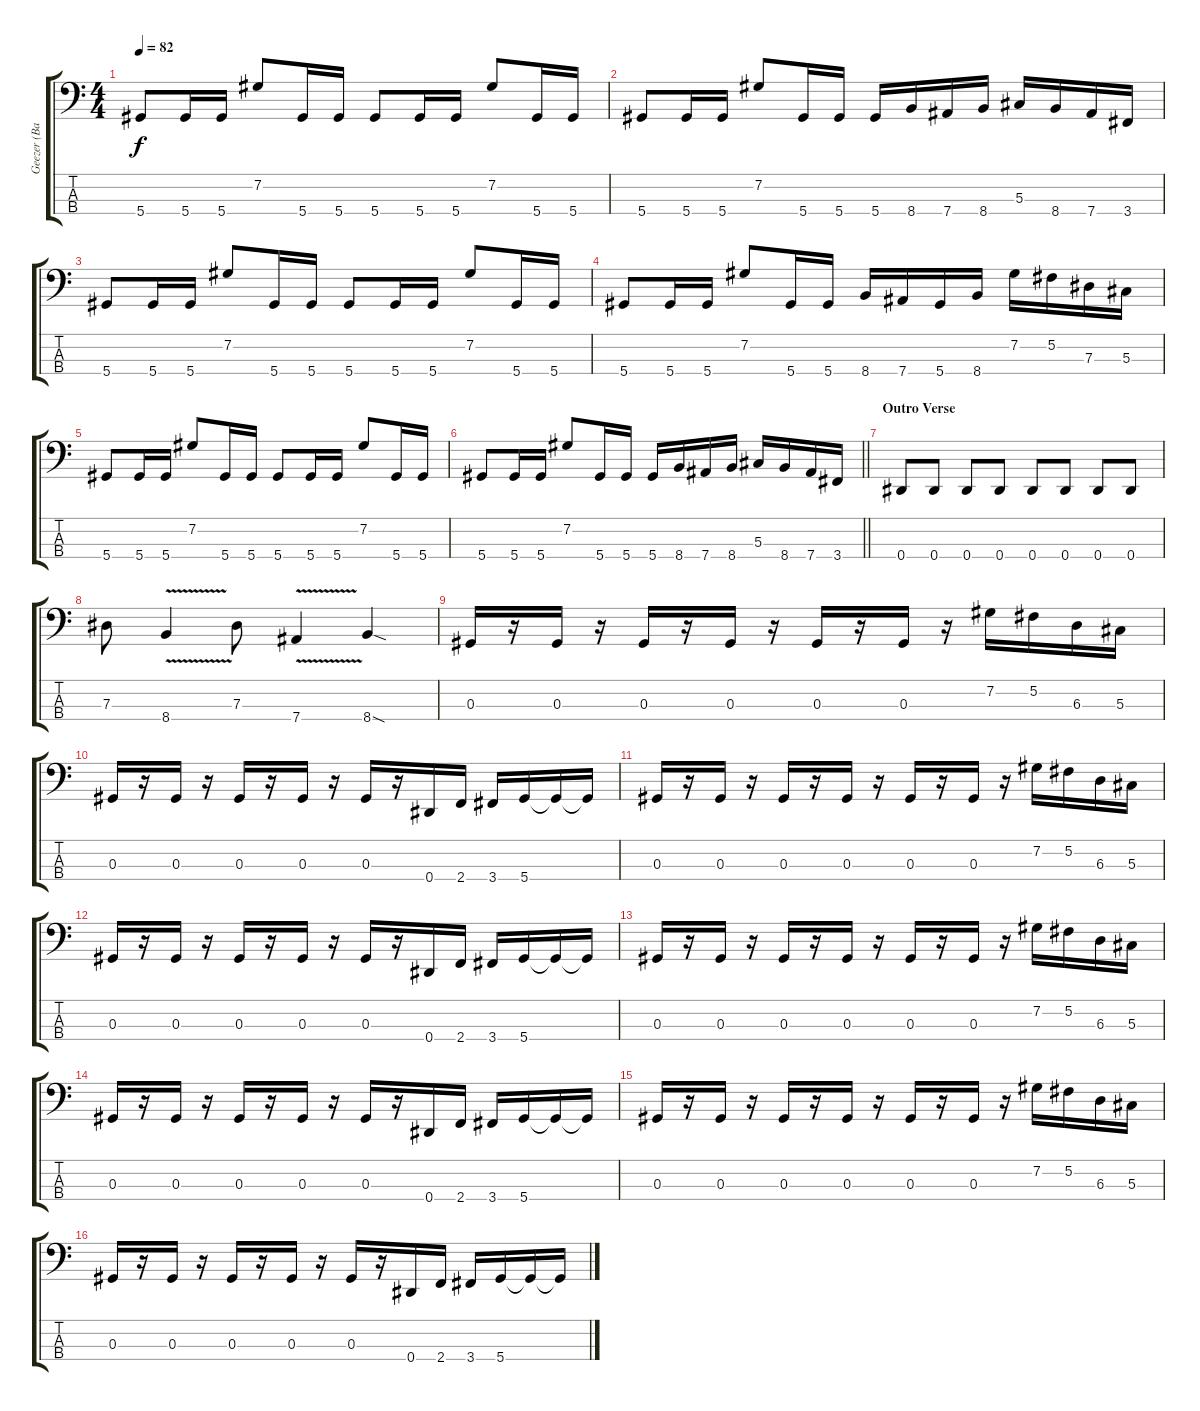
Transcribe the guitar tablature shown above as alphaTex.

\track ("Geezer (Bass Lord)" "Geezer (Ba") {instrument electricbassfinger}
\staff {score tabs}
\tuning (Gb2 Db2 Ab1 Eb1) {hide}
\ts (4 4)
\tempo 82
\clef f4
\ks c
5.4.8{dy f} 5.4.16 5.4.16 7.2.8 5.4.16 5.4.16 5.4.8 5.4.16 5.4.16 7.2.8 5.4.16 5.4.16 |
5.4.8 5.4.16 5.4.16 7.2.8 5.4.16 5.4.16 5.4.16 8.4.16 7.4.16 8.4.16 5.3.16 8.4.16 7.4.16 3.4.16 |
5.4.8 5.4.16 5.4.16 7.2.8 5.4.16 5.4.16 5.4.8 5.4.16 5.4.16 7.2.8 5.4.16 5.4.16 |
5.4.8 5.4.16 5.4.16 7.2.8 5.4.16 5.4.16 8.4.16 7.4.16 5.4.16 8.4.16 7.2.16 5.2.16 7.3.16 5.3.16 |
5.4.8 5.4.16 5.4.16 7.2.8 5.4.16 5.4.16 5.4.8 5.4.16 5.4.16 7.2.8 5.4.16 5.4.16 |
\barLineRight lightlight
5.4.8 5.4.16 5.4.16 7.2.8 5.4.16 5.4.16 5.4.16 8.4.16 7.4.16 8.4.16 5.3.16 8.4.16 7.4.16 3.4.16 |
\section ("" "Outro Verse")
0.4.8 0.4.8 0.4.8 0.4.8 0.4.8 0.4.8 0.4.8 0.4.8 |
7.3.8 8.4{v}.4 7.3.8 7.4{v}.4 8.4{sod}.4 |
0.3.16 r.16 0.3.16 r.16 0.3.16 r.16 0.3.16 r.16 0.3.16 r.16 0.3.16 r.16 7.2.16 5.2.16 6.3.16 5.3.16 |
0.3.16 r.16 0.3.16 r.16 0.3.16 r.16 0.3.16 r.16 0.3.16 r.16 0.4.16 2.4.16 3.4.16 5.4.16 5.4{t}.16 5.4{t}.16 |
0.3.16 r.16 0.3.16 r.16 0.3.16 r.16 0.3.16 r.16 0.3.16 r.16 0.3.16 r.16 7.2.16 5.2.16 6.3.16 5.3.16 |
0.3.16 r.16 0.3.16 r.16 0.3.16 r.16 0.3.16 r.16 0.3.16 r.16 0.4.16 2.4.16 3.4.16 5.4.16 5.4{t}.16 5.4{t}.16 |
0.3.16 r.16 0.3.16 r.16 0.3.16 r.16 0.3.16 r.16 0.3.16 r.16 0.3.16 r.16 7.2.16 5.2.16 6.3.16 5.3.16 |
0.3.16 r.16 0.3.16 r.16 0.3.16 r.16 0.3.16 r.16 0.3.16 r.16 0.4.16 2.4.16 3.4.16 5.4.16 5.4{t}.16 5.4{t}.16 |
0.3.16 r.16 0.3.16 r.16 0.3.16 r.16 0.3.16 r.16 0.3.16 r.16 0.3.16 r.16 7.2.16 5.2.16 6.3.16 5.3.16 |
0.3.16 r.16 0.3.16 r.16 0.3.16 r.16 0.3.16 r.16 0.3.16 r.16 0.4.16 2.4.16 3.4.16 5.4.16 5.4{t}.16 5.4{t}.16
